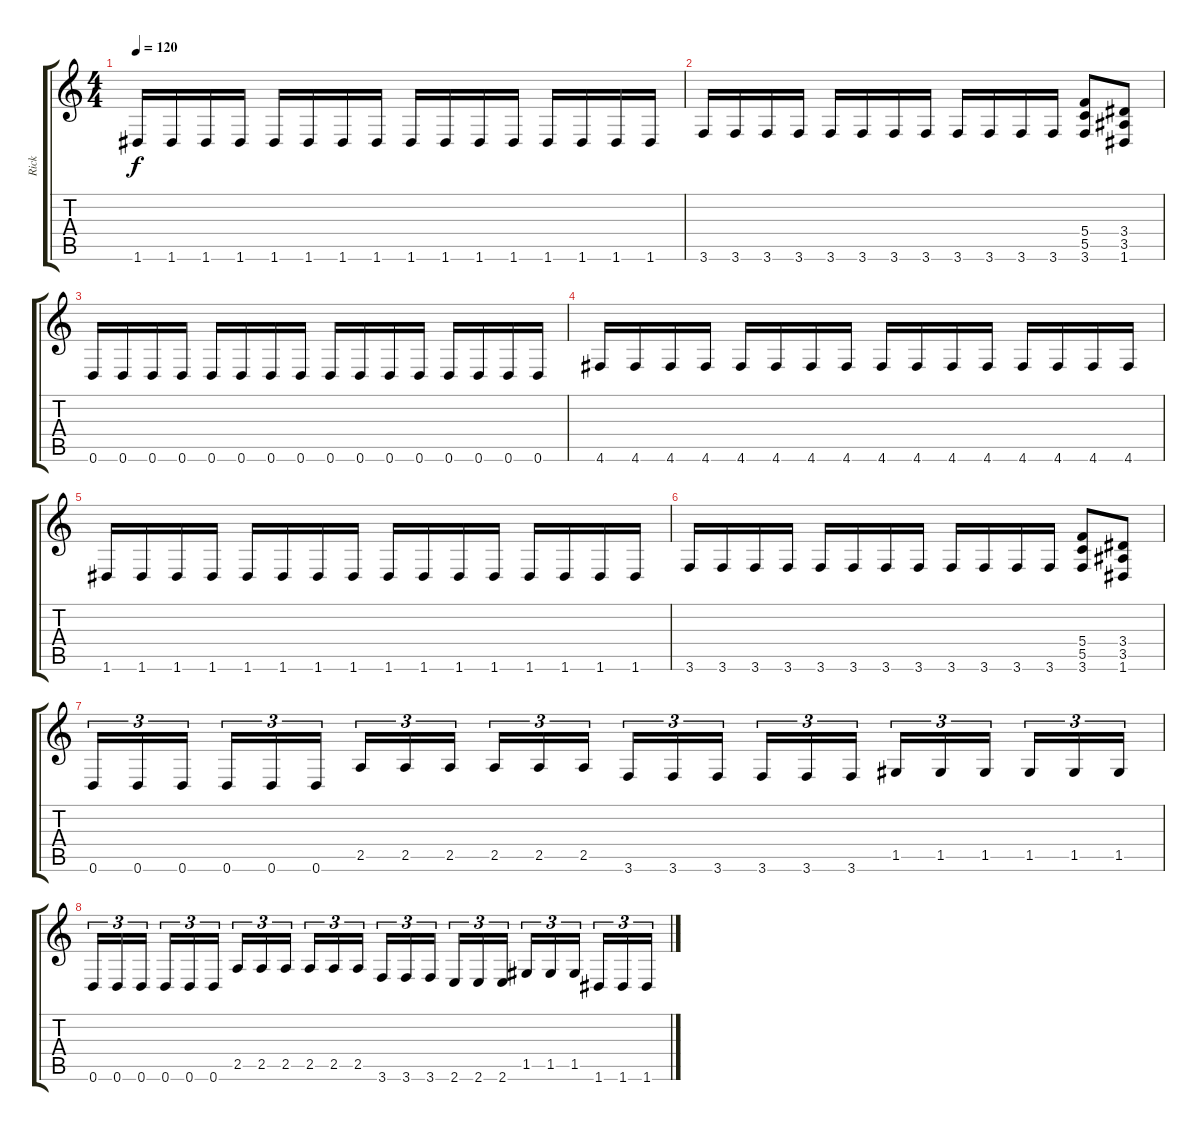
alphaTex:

\track ("Rick" "Rick") {instrument distortionguitar}
\staff {score tabs}
\tuning (D4 A3 F3 C3 G2 D2) {hide}
\ts (4 4)
\tempo 120
\clef g2
\ks c
1.6.16{dy f} 1.6.16 1.6.16 1.6.16 1.6.16 1.6.16 1.6.16 1.6.16 1.6.16 1.6.16 1.6.16 1.6.16 1.6.16 1.6.16 1.6.16 1.6.16 |
3.6.16 3.6.16 3.6.16 3.6.16 3.6.16 3.6.16 3.6.16 3.6.16 3.6.16 3.6.16 3.6.16 3.6.16 (5.4 5.5 3.6).8 (3.4 3.5 1.6).8 |
0.6.16 0.6.16 0.6.16 0.6.16 0.6.16 0.6.16 0.6.16 0.6.16 0.6.16 0.6.16 0.6.16 0.6.16 0.6.16 0.6.16 0.6.16 0.6.16 |
4.6.16 4.6.16 4.6.16 4.6.16 4.6.16 4.6.16 4.6.16 4.6.16 4.6.16 4.6.16 4.6.16 4.6.16 4.6.16 4.6.16 4.6.16 4.6.16 |
1.6.16 1.6.16 1.6.16 1.6.16 1.6.16 1.6.16 1.6.16 1.6.16 1.6.16 1.6.16 1.6.16 1.6.16 1.6.16 1.6.16 1.6.16 1.6.16 |
3.6.16 3.6.16 3.6.16 3.6.16 3.6.16 3.6.16 3.6.16 3.6.16 3.6.16 3.6.16 3.6.16 3.6.16 (5.4 5.5 3.6).8 (3.4 3.5 1.6).8 |
0.6.16{tu (3 2)} 0.6.16{tu (3 2)} 0.6.16{tu (3 2)} 0.6.16{tu (3 2)} 0.6.16{tu (3 2)} 0.6.16{tu (3 2)} 2.5.16{tu (3 2)} 2.5.16{tu (3 2)} 2.5.16{tu (3 2)} 2.5.16{tu (3 2)} 2.5.16{tu (3 2)} 2.5.16{tu (3 2)} 3.6.16{tu (3 2)} 3.6.16{tu (3 2)} 3.6.16{tu (3 2)} 3.6.16{tu (3 2)} 3.6.16{tu (3 2)} 3.6.16{tu (3 2)} 1.5.16{tu (3 2)} 1.5.16{tu (3 2)} 1.5.16{tu (3 2)} 1.5.16{tu (3 2)} 1.5.16{tu (3 2)} 1.5.16{tu (3 2)} |
0.6.16{tu (3 2)} 0.6.16{tu (3 2)} 0.6.16{tu (3 2)} 0.6.16{tu (3 2)} 0.6.16{tu (3 2)} 0.6.16{tu (3 2)} 2.5.16{tu (3 2)} 2.5.16{tu (3 2)} 2.5.16{tu (3 2)} 2.5.16{tu (3 2)} 2.5.16{tu (3 2)} 2.5.16{tu (3 2)} 3.6.16{tu (3 2)} 3.6.16{tu (3 2)} 3.6.16{tu (3 2)} 2.6.16{tu (3 2)} 2.6.16{tu (3 2)} 2.6.16{tu (3 2)} 1.5.16{tu (3 2)} 1.5.16{tu (3 2)} 1.5.16{tu (3 2)} 1.6.16{tu (3 2)} 1.6.16{tu (3 2)} 1.6.16{tu (3 2)}
